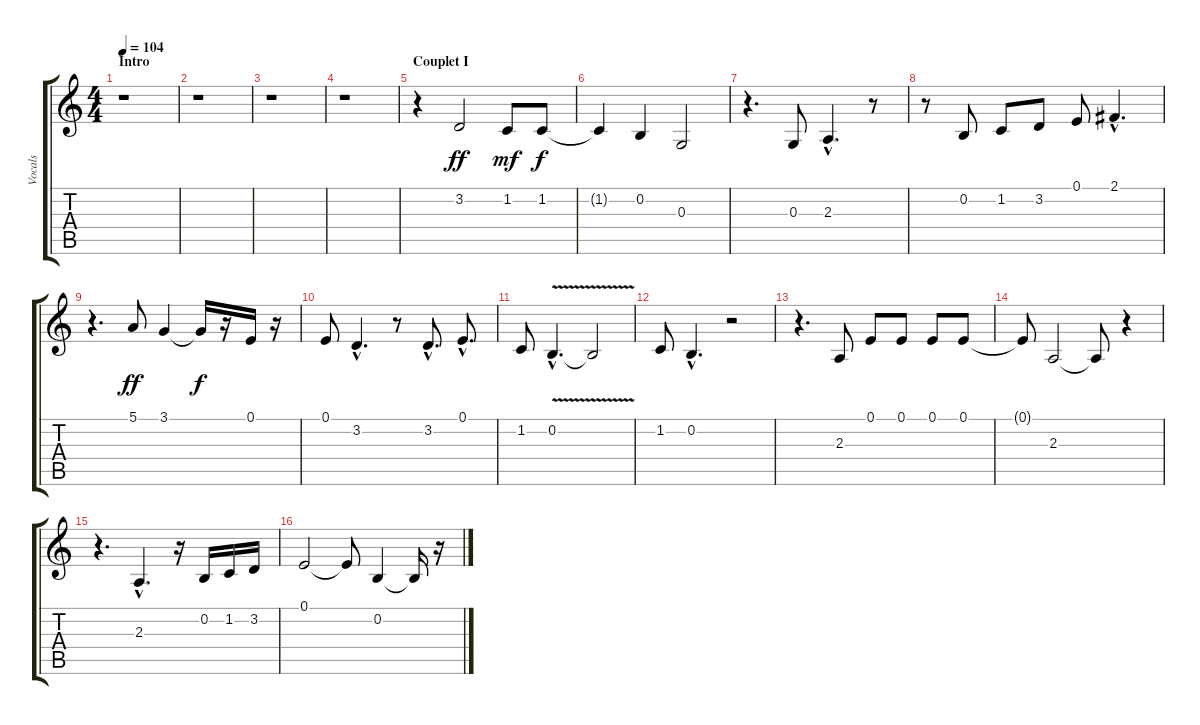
\track ("Vocals" "Vocals") {instrument tenorsax}
\staff {score tabs}
\tuning (E4 B3 G3 D3 A2 E2) {hide}
\ts (4 4)
\section ("" "Intro")
\tempo 104
\clef g2
\ks c
r.1{dy ff instrument tenorsax} |
r.1 |
r.1 |
r.1 |
\section ("" "Couplet I")
r.4 3.2.2 1.2.8{dy mf} 1.2.8{dy f} |
1.2{t}.4 0.2.4 0.3.2 |
r.4{d} 0.3.8 2.3{hac}.4{d} r.8 |
r.8 0.2.8 1.2.8 3.2.8 0.1.8 2.1{hac}.4{d} |
r.4{d} 5.1.8{dy ff} 3.1.4 3.1{t}.16{dy f} r.16 0.1.16 r.16 |
0.1.8 3.2{hac}.4{d} r.8 3.2{hac}.8{d} 0.1{hac}.8{d} |
1.2.8 0.2{v hac}.4{d} 0.2{t}.2 |
1.2.8 0.2{hac}.4{d} r.2 |
r.4{d} 2.3.8 0.1.8 0.1.8 0.1.8 0.1.8 |
0.1{t}.8 2.3.2 2.3{t}.8 r.4 |
r.4{d} 2.3{hac}.4{d} r.16 0.2.16 1.2.16 3.2.16 |
0.1.2 0.1{t}.8 0.2.4 0.2{t}.16 r.16
